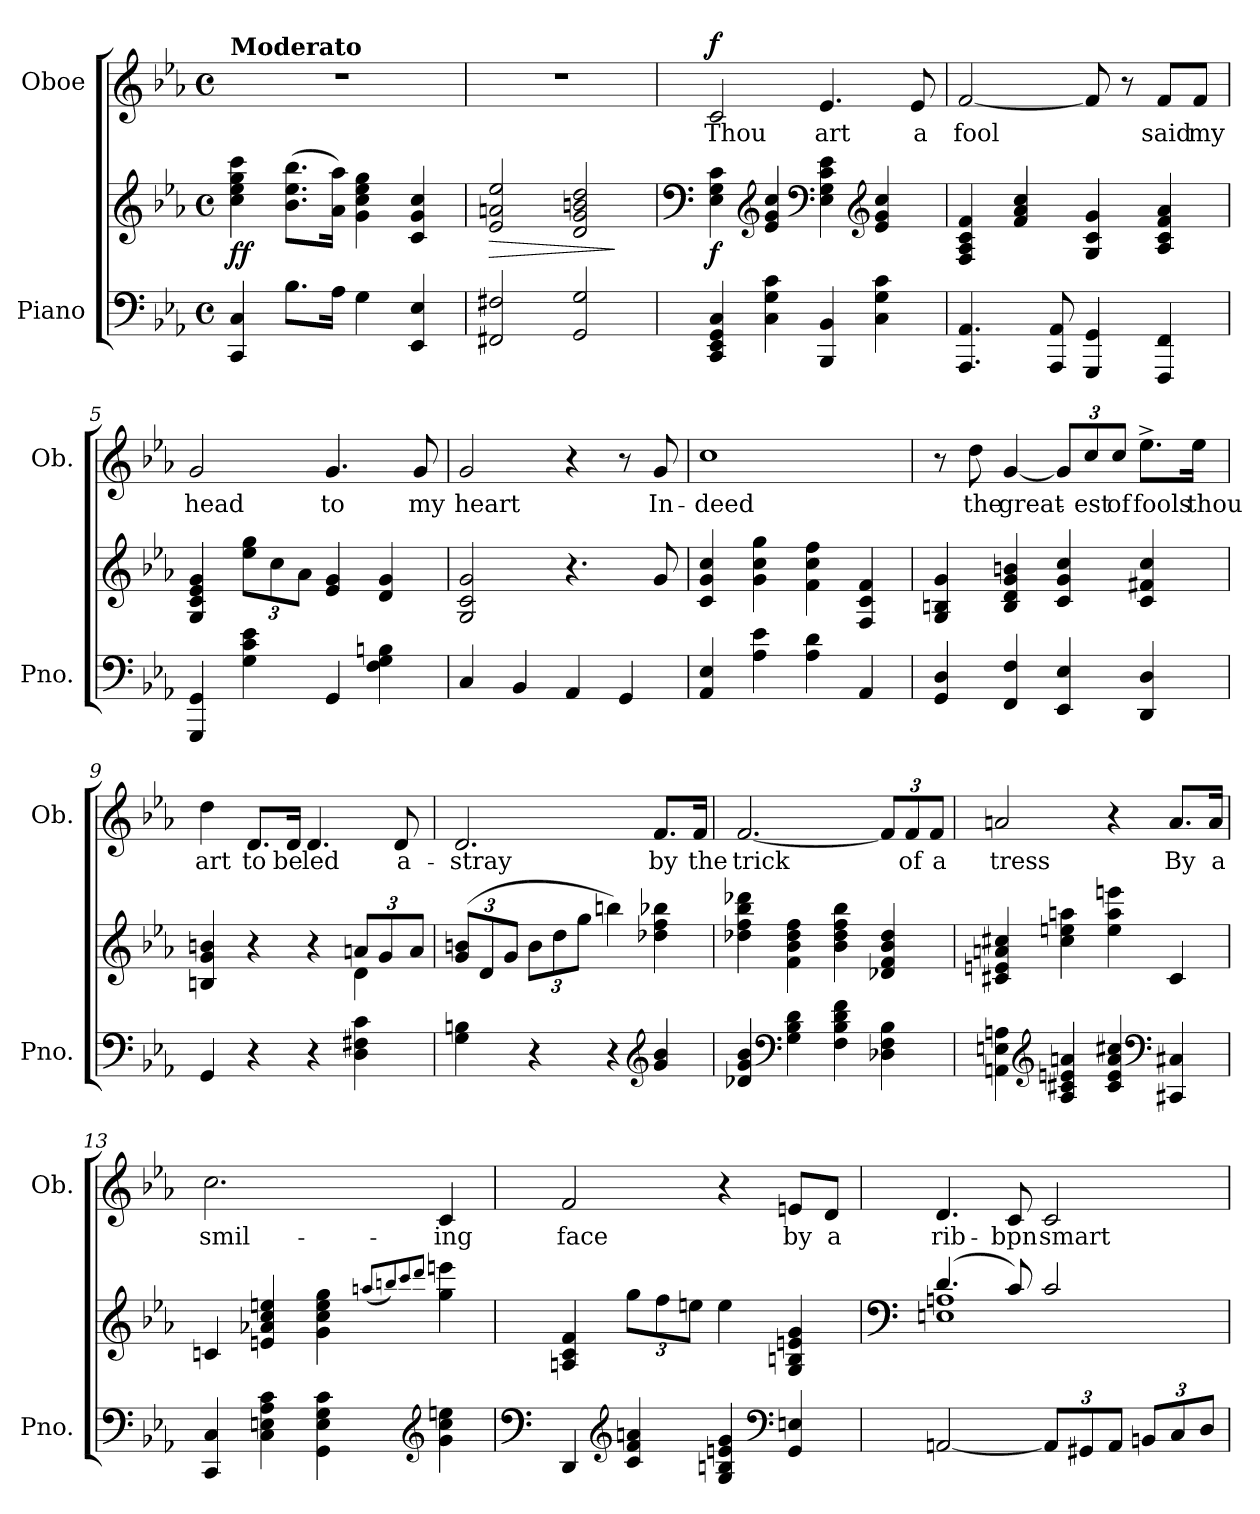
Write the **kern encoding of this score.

**kern	**kern	**dynam	**kern	**text	**dynam
*part2	*part2	*part2	*part1	*part1	*part1
*staff3	*staff2	*staff2/3	*staff1	*staff1	*staff1
*I"Piano	*	*	*I"Oboe	*	*
*I'Pno.	*	*	*I'Ob.	*	*
*clefF4	*clefG2	*	*clefG2	*	*
*k[b-e-a-]	*k[b-e-a-]	*	*k[b-e-a-]	*	*
*M4/4	*M4/4	*	*M4/4	*	*
*met(c)	*met(c)	*	*met(c)	*	*
=1	=1	=1	=1	=1	=1
!	!	!	!LO:TX:a:B:t=Moderato	!	!
!	!	!LO:DY:b	!	!	!
4CC/ 4C/	4cc\ 4ee-\ 4gg\ 4ccc\	ff	1r	.	.
8.B-\L	(8.b-\ 8.ee-\ 8.bb-\L	.	.	.	.
16A-\Jk	16a-\ 16aa-\Jk)	.	.	.	.
4G\	4g\ 4cc\ 4ee-\ 4gg\	.	.	.	.
4EE-/ 4E-/	4c/ 4g/ 4cc/	.	.	.	.
=2	=2	=2	=2	=2	=2
!	!	!LO:HP:b	!	!	!
2FF#X/ 2F#X/	2e-/ 2an/ 2ee-/	>	1r	.	.
2GG/ 2G/	2d/ 2g/ 2bn/ 2dd/	.	.	.	.
.	.	]	.	.	.
=3	=3	=3	=3	=3	=3
*	*clefF4	*	*	*	*
!	!	!LO:DY:b	!	!LO:LY:b	!LO:DY:a
4CC/ 4EE-/ 4GG/ 4C/	4E-\ 4G\ 4c\	f	2c/	Thou	f
*	*clefG2	*	*	*	*
4C\ 4G\ 4c\	4e-/ 4g/ 4cc/	.	.	.	.
*	*clefF4	*	*	*	*
!	!	!	!	!LO:LY:b	!
4BBB-/ 4BB-/	4E-\ 4G\ 4c\ 4e-\	.	4.e-/	art	.
*	*clefG2	*	*	*	*
4C\ 4G\ 4c\	4e-/ 4g/ 4cc/	.	.	.	.
!	!	!	!	!LO:LY:b	!
.	.	.	8e-/	a	.
=4	=4	=4	=4	=4	=4
!	!	!	!	!LO:LY:b	!
4.AAA-/ 4.AA-/	4F/ 4A-/ 4c/ 4f/	.	[2f/	fool	.
.	4f/ 4a-/ 4cc/	.	.	.	.
8AAA-/ 8AA-/	.	.	.	.	.
4GGG/ 4GG/	4G/ 4c/ 4g/	.	8f/]	.	.
.	.	.	8r	.	.
!	!	!	!	!LO:LY:b	!
4FFF/ 4FF/	4A-/ 4c/ 4f/ 4a-/	.	8f/L	said	.
!	!	!	!	!LO:LY:b	!
.	.	.	8f/J	my	.
!!LO:LB:g=z
=5	=5	=5	=5	=5	=5
!	!	!	!	!LO:LY:b	!
4GGG/ 4GG/	4G/ 4c/ 4e-/ 4g/	.	2g/	head	.
*	*Xbrackettup	*	*	*	*
4G\ 4c\ 4e-\	12ee-\ 12gg\L	.	.	.	.
.	12cc\	.	.	.	.
.	12a-\J	.	.	.	.
!	!	!	!	!LO:LY:b	!
4GG/	4e-/ 4g/	.	4.g/	to	.
4F\ 4G\ 4Bn\	4d/ 4g/	.	.	.	.
!	!	!	!	!LO:LY:b	!
.	.	.	8g/	my	.
=6	=6	=6	=6	=6	=6
!	!	!	!	!LO:LY:b	!
4C/	2G/ 2c/ 2g/	.	2g/	heart	.
4BB-/	.	.	.	.	.
4AA-/	4.r	.	4r	.	.
4GG/	.	.	8r	.	.
!	!	!	!	!LO:LY:b	!
.	8g/	.	8g/	In-	.
=7	=7	=7	=7	=7	=7
!	!	!	!	!LO:LY:b	!
4AA-/ 4E-/	4c/ 4g/ 4cc/	.	1cc	-deed	.
4A-\ 4e-\	4g\ 4cc\ 4gg\	.	.	.	.
4A-\ 4d\	4f\ 4cc\ 4ff\	.	.	.	.
4AA-/	4F/ 4c/ 4f/	.	.	.	.
=8	=8	=8	=8	=8	=8
4GG/ 4D/	4G/ 4Bn/ 4g/	.	8r	.	.
!	!	!	!	!LO:LY:b	!
.	.	.	8dd\	the	.
!	!	!	!	!LO:LY:b	!
4FF/ 4F/	4B/ 4d/ 4g/ 4bn/	.	[4g/	great-	.
4EE-/ 4E-/	4c/ 4g/ 4cc/	.	12g/L]	.	.
!	!	!	!	!LO:LY:b	!
.	.	.	12cc/	-est	.
!	!	!	!	!LO:LY:b	!
.	.	.	12cc/J	of	.
!	!	!	!	!LO:LY:b	!
4DD/ 4D/	4c/ 4f#X/ 4cc/	.	8.ee-^\L	fools	.
!	!	!	!	!LO:LY:b	!
.	.	.	16ee-\Jk	thou	.
!!LO:LB:g=z
=9	=9	=9	=9	=9	=9
*	*^	*	*	*	*
!	!	!	!	!	!LO:LY:b	!
4GG/	4Bn/ 4g/ 4bn/	2.ryy	.	4dd\	art	.
!	!	!	!	!	!LO:LY:b	!
4r	4r	.	.	8.d/L	to	.
!	!	!	!	!	!LO:LY:b	!
.	.	.	.	16d/Jk	be	.
!	!	!	!	!	!LO:LY:b	!
4r	4r	.	.	4.d/	led	.
4D\ 4F#X\ 4c\	12an/L	4d\	.	.	.	.
.	12g/	.	.	.	.	.
!	!	!	!	!	!LO:LY:b	!
.	.	.	.	8d/	a-	.
.	12a/J	.	.	.	.	.
*	*v	*v	*	*	*	*
=10	=10	=10	=10	=10	=10
!	!	!	!	!LO:LY:b	!
4G\ 4Bn\	(12g/ 12bn/L	.	2.d/	-stray	.
.	12d/	.	.	.	.
.	12g/J	.	.	.	.
4r	12b\L	.	.	.	.
.	12dd\	.	.	.	.
.	12gg\J	.	.	.	.
4r	4bbn\)	.	.	.	.
*clefG2	*	*	*	*	*
!	!	!	!	!LO:LY:b	!
4g/ 4b-/	4dd-X\ 4ff\ 4bb-X\	.	8.f/L	by	.
!	!	!	!	!LO:LY:b	!
.	.	.	16f/Jk	the	.
=11	=11	=11	=11	=11	=11
!	!	!	!	!LO:LY:b	!
4d-X/ 4g/ 4b-/	4dd-X\ 4ff\ 4bb-\ 4ddd-X\	.	[2.f/	trick	.
*clefF4	*	*	*	*	*
4G\ 4B-\ 4d-\	4f\ 4b-\ 4dd-\ 4ff\	.	.	.	.
4F\ 4B-\ 4d-\ 4f\	4b-\ 4dd-\ 4ff\ 4bb-\	.	.	.	.
4D-X\ 4F\ 4B-\	4d-X/ 4f/ 4b-/ 4dd-/	.	12f/L]	.	.
!	!	!	!	!LO:LY:b	!
.	.	.	12f/	of	.
!	!	!	!	!LO:LY:b	!
.	.	.	12f/J	a	.
!!LO:PB:g=z
=12	=12	=12	=12	=12	=12
!	!	!	!	!LO:LY:b	!
4AAn\ 4En\ 4An\	4c#X/ 4en/ 4an/ 4cc#X/	.	2an/	tress	.
*clefG2	*	*	*	*	*
4A/ 4c#X/ 4en/ 4an/	4cc#\ 4een\ 4aan\	.	.	.	.
4c#/ 4e/ 4a/ 4cc#X/	4ee\ 4aa\ 4eeen\	.	4r	.	.
*clefF4	*	*	*	*	*
!	!	!	!	!LO:LY:b	!
4CC#X/ 4C#X/	4c#/	.	8.a/L	By	.
!	!	!	!	!LO:LY:b	!
.	.	.	16a/Jk	a	.
=13	=13	=13	=13	=13	=13
!	!	!	!	!LO:LY:b	!
4CC/ 4C/	4cn/	.	2.cc\	smil-	.
4C\ 4En\ 4A-\ 4c\	4en/ 4a-X/ 4cc/ 4een/	.	.	.	.
4GG\ 4E\ 4G\ 4c\	4g\ 4cc\ 4ee\ 4gg\	.	.	.	.
*clefG2	*	*	*	*	*
.	(>8qaan/L	.	.	.	.
.	8qbbn/)	.	.	.	.
.	8qccc/	.	.	.	.
.	8qddd/J	.	.	.	.
!	!	!	!	!LO:LY:b	!
4g\ 4cc\ 4een\	4gg\ 4eeen\	.	4c/	-ing	.
=14	=14	=14	=14	=14	=14
*clefF4	*	*	*	*	*
!	!	!	!	!LO:LY:b	!
4DD/	4An/ 4c/ 4f/	.	2f/	face	.
*clefG2	*	*	*	*	*
4c/ 4f/ 4an/	12gg\L	.	.	.	.
.	12ff\	.	.	.	.
.	12een\J	.	.	.	.
4G/ 4Bn/ 4en/ 4g/	4ee\	.	4r	.	.
*clefF4	*	*	*	*	*
!	!	!	!	!LO:LY:b	!
4GG/ 4En/	4G/ 4Bn/ 4en/ 4g/	.	8en/L	by	.
!	!	!	!	!LO:LY:b	!
.	.	.	8d/J	a	.
!!LO:LB:g=z
=15	=15	=15	=15	=15	=15
*	*clefF4	*	*	*	*
*	*^	*	*	*	*
!	!	!	!	!	!LO:LY:b	!
[2AAn/	(4.d/	1En 1An	.	4.d/	rib-	.
!	!	!	!	!	!LO:LY:b	!
.	8c/)	.	.	8c/	-bpn	.
*Xbrackettup	*	*	*	*	*	*
!	!	!	!	!	!LO:LY:b	!
12AA/L]	2c/	.	.	2c/	smart	.
12GG#X/	.	.	.	.	.	.
12AA/J	.	.	.	.	.	.
12BBn/L	.	.	.	.	.	.
12C/	.	.	.	.	.	.
12D/J	.	.	.	.	.	.
*	*v	*v	*	*	*	*
=	=	=	=	=	=
*-	*-	*-	*-	*-	*-
